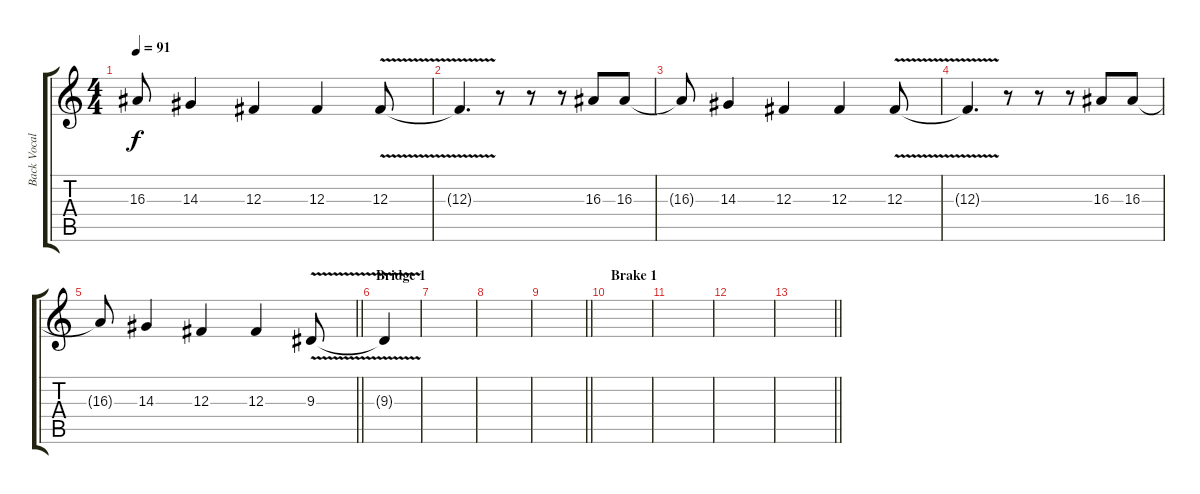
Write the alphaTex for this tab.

\track ("Back Vocal" "Back Vocal") {instrument lead1square}
\staff {score tabs}
\tuning (Eb4 Bb3 Gb3 Db3 Ab2 Db2) {hide}
\ts (4 4)
\tempo 91
\clef g2
\ks c
16.3{t}.8{dy f} 14.3.4 12.3.4 12.3.4 12.3{v}.8 |
12.3{t}.4{d} r.8 r.8 r.8 16.3.8 16.3.8 |
16.3{t}.8 14.3.4 12.3.4 12.3.4 12.3{v}.8 |
12.3{t}.4{d} r.8 r.8 r.8 16.3.8 16.3.8 |
\barLineRight lightlight
16.3{t}.8 14.3.4 12.3.4 12.3.4 9.3{v}.8 |
\section ("" "Bridge 1")
9.3{t}.4 |
|
|
\barLineRight lightlight
|
\section ("" "Brake 1")
|
|
|
\barLineRight lightlight
